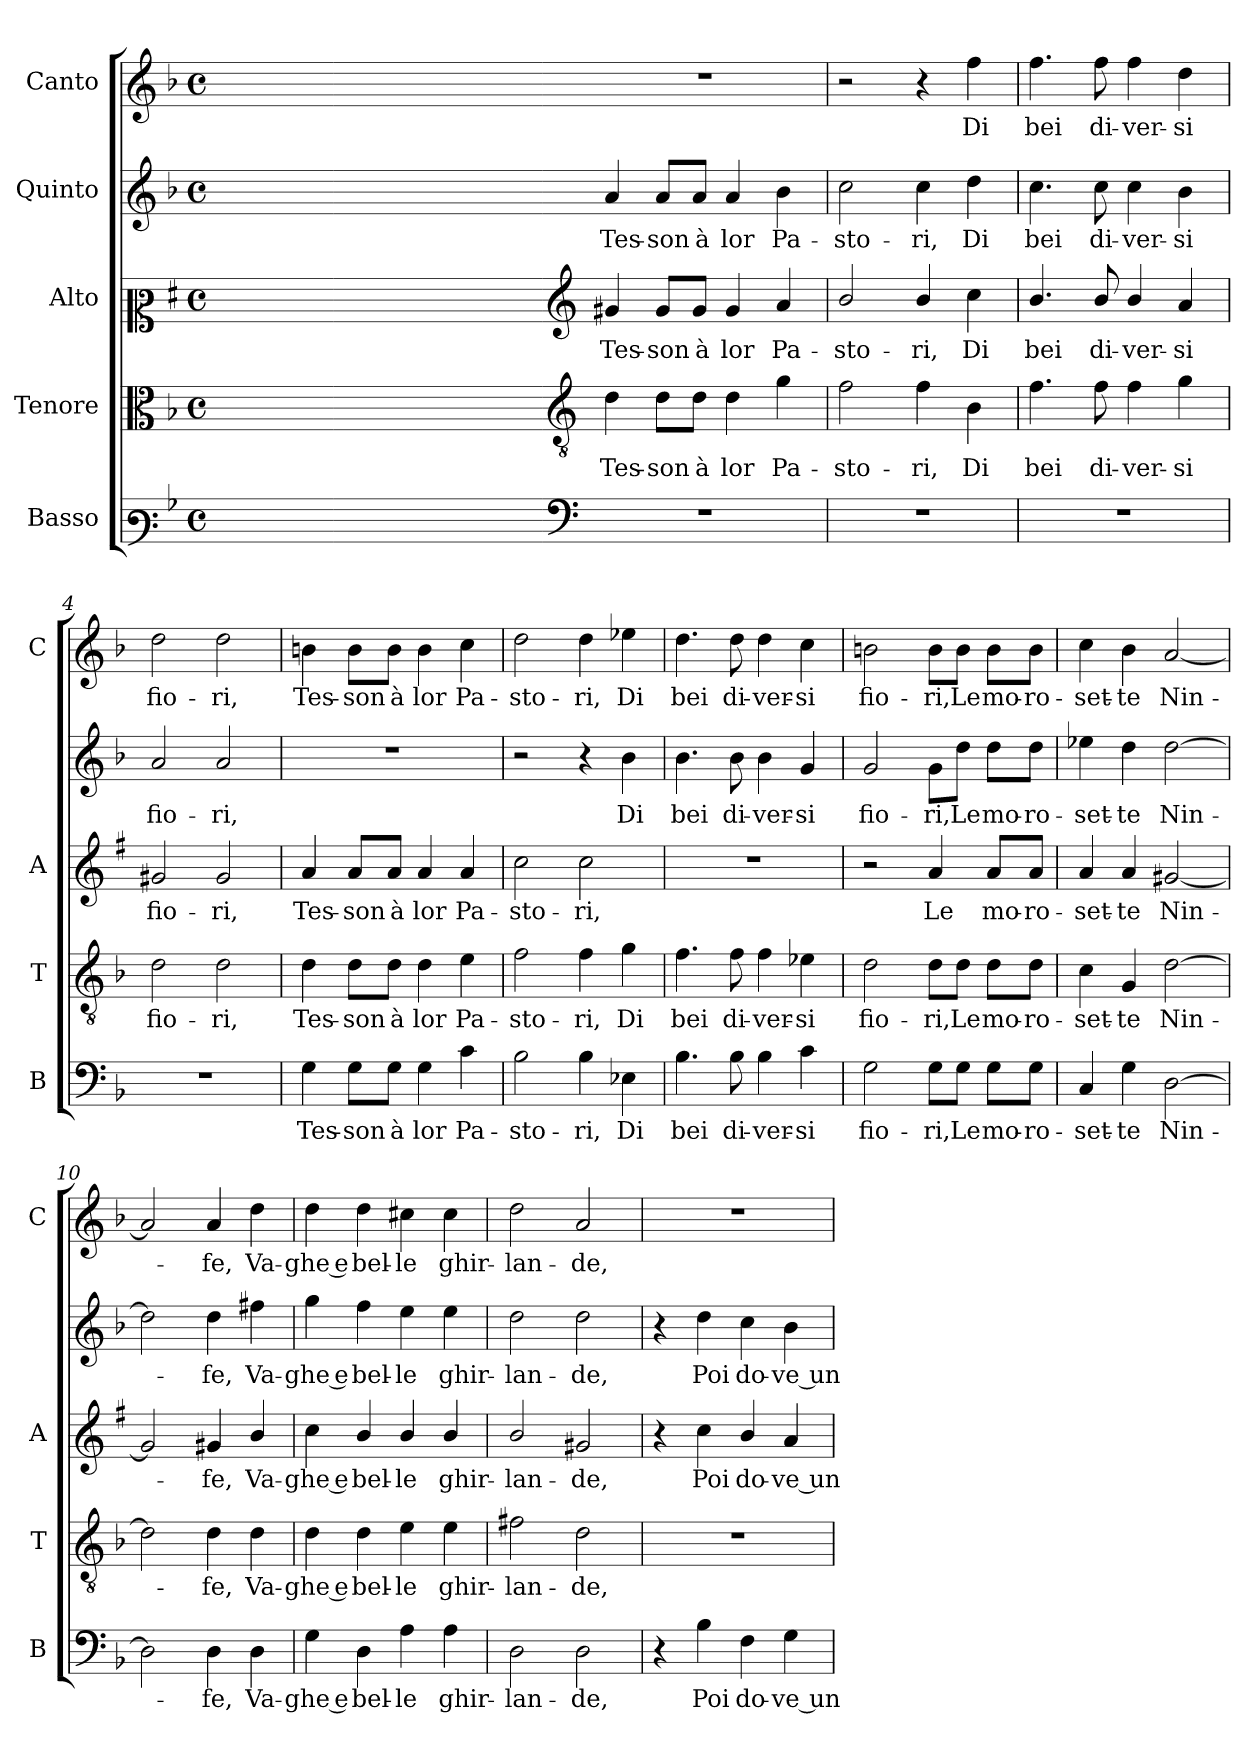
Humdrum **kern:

**kern	**text	**kern	**text	**kern	**text	**kern	**text	**kern	**text
*part5	*part5	*part4	*part4	*part3	*part3	*part2	*part2	*part1	*part1
*staff5	*staff5	*staff4	*staff4	*staff3	*staff3	*staff2	*staff2	*staff1	*staff1
*I"Basso	*	*I"Tenore	*	*I"Alto	*	*I"Quinto	*	*I"Canto	*
*I'B	*	*I'T	*	*I'A	*	*	*	*I'C	*
*clefF3	*	*clefC3	*	*clefC2	*	*clefG2	*	*clefG2	*
*	*	*	*	*ITrd1c2	*	*	*	*	*
*k[b-]	*	*k[b-]	*	*k[b-]	*	*k[b-]	*	*k[b-]	*
*F:	*	*F:	*	*F:	*	*F:	*	*F:	*
*M4/4	*	*M4/4	*	*M4/4	*	*M4/4	*	*M4/4	*
*met(c)	*	*met(c)	*	*met(c)	*	*met(c)	*	*met(c)	*
=	=	=	=	=	=	=	=	=	=
1ryy	.	1ryy	.	1ryy	.	1ryy	.	1ryy	.
=1X-	=1X-	=1X-	=1X-	=1X-	=1X-	=1X-	=1X-	=1X-	=1X-
4ryy	.	4ryy	.	4ryy	.	4ryy	.	4ryy	.
4ryy	.	4ryy	.	4ryy	.	4ryy	.	4ryy	.
4ryy	.	4ryy	.	4ryy	.	4ryy	.	4ryy	.
4ryy	.	4ryy	.	4ryy	.	4ryy	.	4ryy	.
=1-	=1-	=1-	=1-	=1-	=1-	=1-	=1-	=1-	=1-
*clefF4	*	*clefGv2	*	*clefG2	*	*	*	*	*
!	!	!	!LO:LY:b	!	!LO:LY:b	!	!LO:LY:b	!	!
1r	.	4d\	Tes-	4f#X/	Tes-	4a/	Tes-	1r	.
!	!	!	!LO:LY:b	!	!LO:LY:b	!	!LO:LY:b	!	!
.	.	8d\L	-son	8f#/L	-son	8a/L	-son	.	.
!	!	!	!LO:LY:b	!	!LO:LY:b	!	!LO:LY:b	!	!
.	.	8d\J	à	8f#/J	à	8a/J	à	.	.
!	!	!	!LO:LY:b	!	!LO:LY:b	!	!LO:LY:b	!	!
.	.	4d\	lor	4f#/	lor	4a/	lor	.	.
!	!	!	!LO:LY:b	!	!LO:LY:b	!	!LO:LY:b	!	!
.	.	4g\	Pa-	4g/	Pa-	4b-\	Pa-	.	.
=2	=2	=2	=2	=2	=2	=2	=2	=2	=2
!	!	!	!LO:LY:b	!	!LO:LY:b	!	!LO:LY:b	!	!
1r	.	2f\	-sto-	2a/	-sto-	2cc\	-sto-	2r	.
!	!	!	!LO:LY:b	!	!LO:LY:b	!	!LO:LY:b	!	!
.	.	4f\	-ri,	4a/	-ri,	4cc\	-ri,	4r	.
!	!	!	!LO:LY:b	!	!LO:LY:b	!	!LO:LY:b	!	!LO:LY:b
.	.	4B-\	Di	4b-\	Di	4dd\	Di	4ff\	Di
=3	=3	=3	=3	=3	=3	=3	=3	=3	=3
!	!	!	!LO:LY:b	!	!LO:LY:b	!	!LO:LY:b	!	!LO:LY:b
1r	.	4.f\	bei	4.a/	bei	4.cc\	bei	4.ff\	bei
!	!	!	!LO:LY:b	!	!LO:LY:b	!	!LO:LY:b	!	!LO:LY:b
.	.	8f\	di-	8a/	di-	8cc\	di-	8ff\	di-
!	!	!	!LO:LY:b	!	!LO:LY:b	!	!LO:LY:b	!	!LO:LY:b
.	.	4f\	-ver-	4a/	-ver-	4cc\	-ver-	4ff\	-ver-
!	!	!	!LO:LY:b	!	!LO:LY:b	!	!LO:LY:b	!	!LO:LY:b
.	.	4g\	-si	4g/	-si	4b-\	-si	4dd\	-si
=4	=4	=4	=4	=4	=4	=4	=4	=4	=4
!	!	!	!LO:LY:b	!	!LO:LY:b	!	!LO:LY:b	!	!LO:LY:b
1r	.	2d\	fio-	2f#X/	fio-	2a/	fio-	2dd\	fio-
!	!	!	!LO:LY:b	!	!LO:LY:b	!	!LO:LY:b	!	!LO:LY:b
.	.	2d\	-ri,	2f#/	-ri,	2a/	-ri,	2dd\	-ri,
=5	=5	=5	=5	=5	=5	=5	=5	=5	=5
!	!LO:LY:b	!	!LO:LY:b	!	!LO:LY:b	!	!	!	!LO:LY:b
4G\	Tes-	4d\	Tes-	4g/	Tes-	1r	.	4bn\	Tes-
!	!LO:LY:b	!	!LO:LY:b	!	!LO:LY:b	!	!	!	!LO:LY:b
8G\L	-son	8d\L	-son	8g/L	-son	.	.	8b\L	-son
!	!LO:LY:b	!	!LO:LY:b	!	!LO:LY:b	!	!	!	!LO:LY:b
8G\J	à	8d\J	à	8g/J	à	.	.	8b\J	à
!	!LO:LY:b	!	!LO:LY:b	!	!LO:LY:b	!	!	!	!LO:LY:b
4G\	lor	4d\	lor	4g/	lor	.	.	4b\	lor
!	!LO:LY:b	!	!LO:LY:b	!	!LO:LY:b	!	!	!	!LO:LY:b
4c\	Pa-	4e\	Pa-	4g/	Pa-	.	.	4cc\	Pa-
=6	=6	=6	=6	=6	=6	=6	=6	=6	=6
!	!LO:LY:b	!	!LO:LY:b	!	!LO:LY:b	!	!	!	!LO:LY:b
2B-\	-sto-	2f\	-sto-	2b-\	-sto-	2r	.	2dd\	-sto-
!	!LO:LY:b	!	!LO:LY:b	!	!LO:LY:b	!	!	!	!LO:LY:b
4B-\	-ri,	4f\	-ri,	2b-\	-ri,	4r	.	4dd\	-ri,
!	!LO:LY:b	!	!LO:LY:b	!	!	!	!LO:LY:b	!	!LO:LY:b
4E-X\	Di	4g\	Di	.	.	4b-\	Di	4ee-X\	Di
!!LO:LB:g=z
=7	=7	=7	=7	=7	=7	=7	=7	=7	=7
!	!LO:LY:b	!	!LO:LY:b	!	!	!	!LO:LY:b	!	!LO:LY:b
4.B-\	bei	4.f\	bei	1r	.	4.b-\	bei	4.dd\	bei
!	!LO:LY:b	!	!LO:LY:b	!	!	!	!LO:LY:b	!	!LO:LY:b
8B-\	di-	8f\	di-	.	.	8b-\	di-	8dd\	di-
!	!LO:LY:b	!	!LO:LY:b	!	!	!	!LO:LY:b	!	!LO:LY:b
4B-\	-ver-	4f\	-ver-	.	.	4b-\	-ver-	4dd\	-ver-
!	!LO:LY:b	!	!LO:LY:b	!	!	!	!LO:LY:b	!	!LO:LY:b
4c\	-si	4e-X\	-si	.	.	4g/	-si	4cc\	-si
=8	=8	=8	=8	=8	=8	=8	=8	=8	=8
!	!LO:LY:b	!	!LO:LY:b	!	!	!	!LO:LY:b	!	!LO:LY:b
2G\	fio-	2d\	fio-	2r	.	2g/	fio-	2bn\	fio-
!	!LO:LY:b	!	!LO:LY:b	!	!LO:LY:b	!	!LO:LY:b	!	!LO:LY:b
8G\L	-ri,	8d\L	-ri,	4g/	Le	8g\L	-ri,	8b\L	-ri,
!	!LO:LY:b	!	!LO:LY:b	!	!	!	!LO:LY:b	!	!LO:LY:b
8G\J	Le	8d\J	Le	.	.	8dd\J	Le	8b\J	Le
!	!LO:LY:b	!	!LO:LY:b	!	!LO:LY:b	!	!LO:LY:b	!	!LO:LY:b
8G\L	mo-	8d\L	mo-	8g/L	mo-	8dd\L	mo-	8b\L	mo-
!	!LO:LY:b	!	!LO:LY:b	!	!LO:LY:b	!	!LO:LY:b	!	!LO:LY:b
8G\J	-ro-	8d\J	-ro-	8g/J	-ro-	8dd\J	-ro-	8b\J	-ro-
=9	=9	=9	=9	=9	=9	=9	=9	=9	=9
!	!LO:LY:b	!	!LO:LY:b	!	!LO:LY:b	!	!LO:LY:b	!	!LO:LY:b
4C/	-set-	4c\	-set-	4g/	-set-	4ee-X\	-set-	4cc\	-set-
!	!LO:LY:b	!	!LO:LY:b	!	!LO:LY:b	!	!LO:LY:b	!	!LO:LY:b
4G\	-te	4G/	-te	4g/	-te	4dd\	-te	4b-\	-te
!	!LO:LY:b	!	!LO:LY:b	!	!LO:LY:b	!	!LO:LY:b	!	!LO:LY:b
[2D\	Nin-	[2d\	Nin-	[2f#X/	Nin-	[2dd\	Nin-	[2a/	Nin-
=10	=10	=10	=10	=10	=10	=10	=10	=10	=10
2D\]	.	2d\]	.	2f#/]	.	2dd\]	.	2a/]	.
!	!LO:LY:b	!	!LO:LY:b	!	!LO:LY:b	!	!LO:LY:b	!	!LO:LY:b
4D\	-fe,	4d\	-fe,	4f#X/	-fe,	4dd\	-fe,	4a/	-fe,
!	!LO:LY:b	!	!LO:LY:b	!	!LO:LY:b	!	!LO:LY:b	!	!LO:LY:b
4D\	Va-	4d\	Va-	4a/	Va-	4ff#X\	Va-	4dd\	Va-
=11	=11	=11	=11	=11	=11	=11	=11	=11	=11
!	!LO:LY:b	!	!LO:LY:b	!	!LO:LY:b	!	!LO:LY:b	!	!LO:LY:b
4G\	-ghe e	4d\	-ghe e	4b-\	-ghe e	4gg\	-ghe e	4dd\	-ghe e
!	!LO:LY:b	!	!LO:LY:b	!	!LO:LY:b	!	!LO:LY:b	!	!LO:LY:b
4D\	bel-	4d\	bel-	4a/	bel-	4ff\	bel-	4dd\	bel-
!	!LO:LY:b	!	!LO:LY:b	!	!LO:LY:b	!	!LO:LY:b	!	!LO:LY:b
4A\	-le	4e\	-le	4a/	-le	4ee\	-le	4cc#X\	-le
!	!LO:LY:b	!	!LO:LY:b	!	!LO:LY:b	!	!LO:LY:b	!	!LO:LY:b
4A\	ghir-	4e\	ghir-	4a/	ghir-	4ee\	ghir-	4cc#\	ghir-
=12	=12	=12	=12	=12	=12	=12	=12	=12	=12
!	!LO:LY:b	!	!LO:LY:b	!	!LO:LY:b	!	!LO:LY:b	!	!LO:LY:b
2D\	-lan-	2f#X\	-lan-	2a/	-lan-	2dd\	-lan-	2dd\	-lan-
!	!LO:LY:b	!	!LO:LY:b	!	!LO:LY:b	!	!LO:LY:b	!	!LO:LY:b
2D\	-de,	2d\	-de,	2f#X/	-de,	2dd\	-de,	2a/	-de,
=13	=13	=13	=13	=13	=13	=13	=13	=13	=13
4r	.	1r	.	4r	.	4r	.	1r	.
!	!LO:LY:b	!	!	!	!LO:LY:b	!	!LO:LY:b	!	!
4B-\	Poi	.	.	4b-\	Poi	4dd\	Poi	.	.
!	!LO:LY:b	!	!	!	!LO:LY:b	!	!LO:LY:b	!	!
4F\	do-	.	.	4a/	do-	4cc\	do-	.	.
!	!LO:LY:b	!	!	!	!LO:LY:b	!	!LO:LY:b	!	!
4G\	-ve un	.	.	4g/	-ve un	4b-\	-ve un	.	.
=	=	=	=	=	=	=	=	=	=
*-	*-	*-	*-	*-	*-	*-	*-	*-	*-
